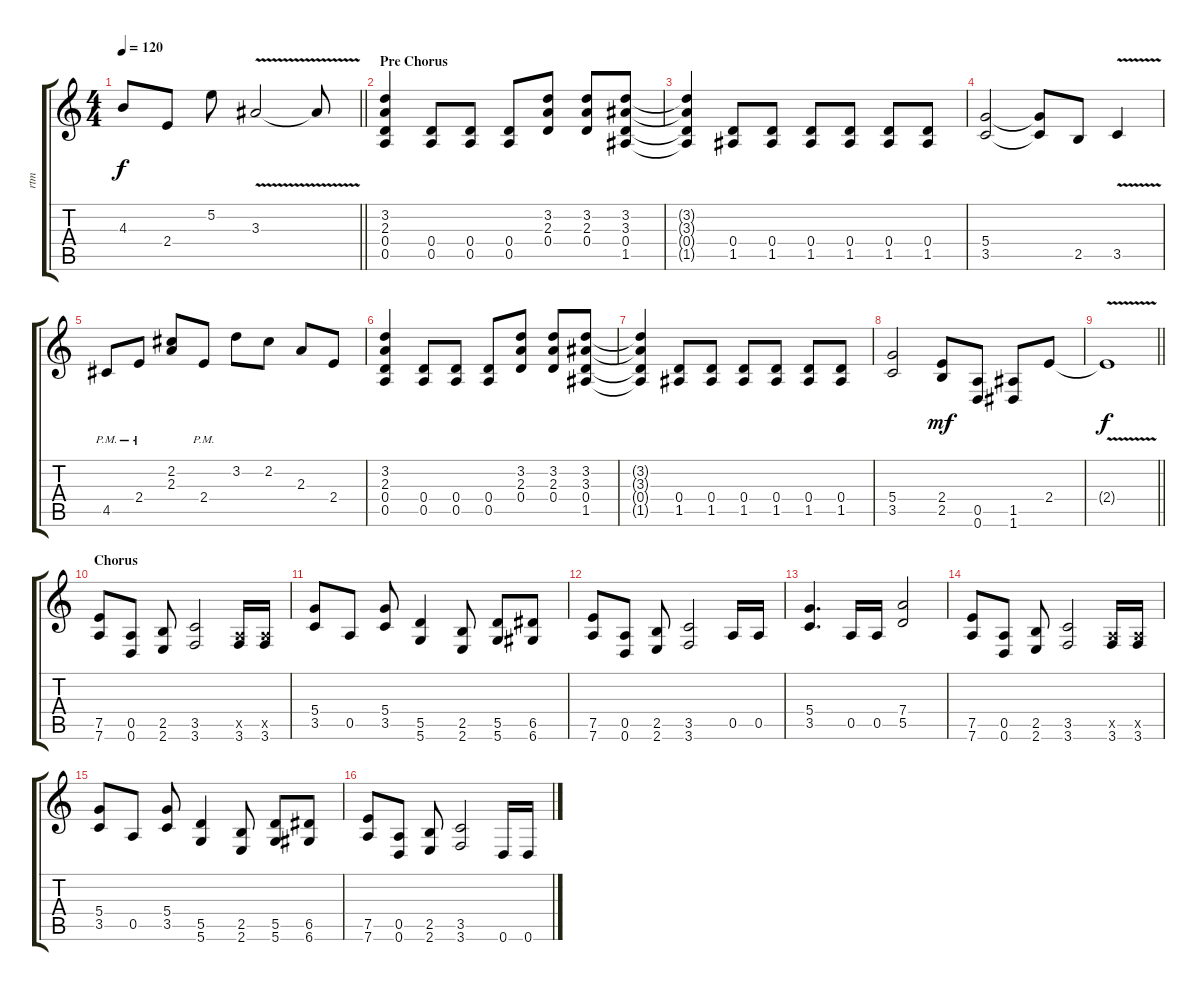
\track ("rtm" "rtm") {instrument distortionguitar}
\staff {score tabs}
\tuning (E4 B3 G3 D3 A2 D2) {hide}
\ts (4 4)
\tempo 120
\clef g2
\barLineRight lightlight
\ks c
4.3.8{dy f} 2.4.8 5.2.8 3.3{v}.2 3.3{t}.8 |
\section ("" "Pre Chorus")
(3.2 2.3 0.4 0.5).4 (0.4 0.5).8 (0.4 0.5).8 (0.4 0.5).8 (3.2 2.3 0.4).8 (3.2 2.3 0.4).8 (3.2 3.3 0.4 1.5).8 |
(3.2{t} 3.3{t} 0.4{t} 1.5{t}).4 (0.4 1.5).8 (0.4 1.5).8 (0.4 1.5).8 (0.4 1.5).8 (0.4 1.5).8 (0.4 1.5).8 |
(5.4 3.5).2 (5.4{t} 3.5{t}).8 2.5.8 3.5{v}.4 |
4.5{pm}.8 2.4{pm}.8 (2.2 2.3).8 2.4{pm}.8 3.2.8 2.2.8 2.3.8 2.4.8 |
(3.2 2.3 0.4 0.5).4 (0.4 0.5).8 (0.4 0.5).8 (0.4 0.5).8 (3.2 2.3 0.4).8 (3.2 2.3 0.4).8 (3.2 3.3 0.4 1.5).8 |
(3.2{t} 3.3{t} 0.4{t} 1.5{t}).4 (0.4 1.5).8 (0.4 1.5).8 (0.4 1.5).8 (0.4 1.5).8 (0.4 1.5).8 (0.4 1.5).8 |
(5.4 3.5).2 (2.4 2.5).8{dy mf} (0.5 0.6).8 (1.5 1.6).8 2.4.8 |
\barLineRight lightlight
2.4{v t}.1{dy f} |
\section ("" "Chorus")
(7.5 7.6).8 (0.5 0.6).8 (2.5 2.6).8 (3.5 3.6).2 (0.5{x} 3.6).16 (0.5{x} 3.6).16 |
(5.4 3.5).8 0.5.8 (5.4 3.5).8 (5.5 5.6).4 (2.5 2.6).8 (5.5 5.6).8 (6.5 6.6).8 |
(7.5 7.6).8 (0.5 0.6).8 (2.5 2.6).8 (3.5 3.6).2 0.5.16 0.5.16 |
(5.4 3.5).4{d} 0.5.16 0.5.16 (7.4 5.5).2 |
(7.5 7.6).8 (0.5 0.6).8 (2.5 2.6).8 (3.5 3.6).2 (0.5{x} 3.6).16 (0.5{x} 3.6).16 |
(5.4 3.5).8 0.5.8 (5.4 3.5).8 (5.5 5.6).4 (2.5 2.6).8 (5.5 5.6).8 (6.5 6.6).8 |
(7.5 7.6).8 (0.5 0.6).8 (2.5 2.6).8 (3.5 3.6).2 0.6.16 0.6.16
